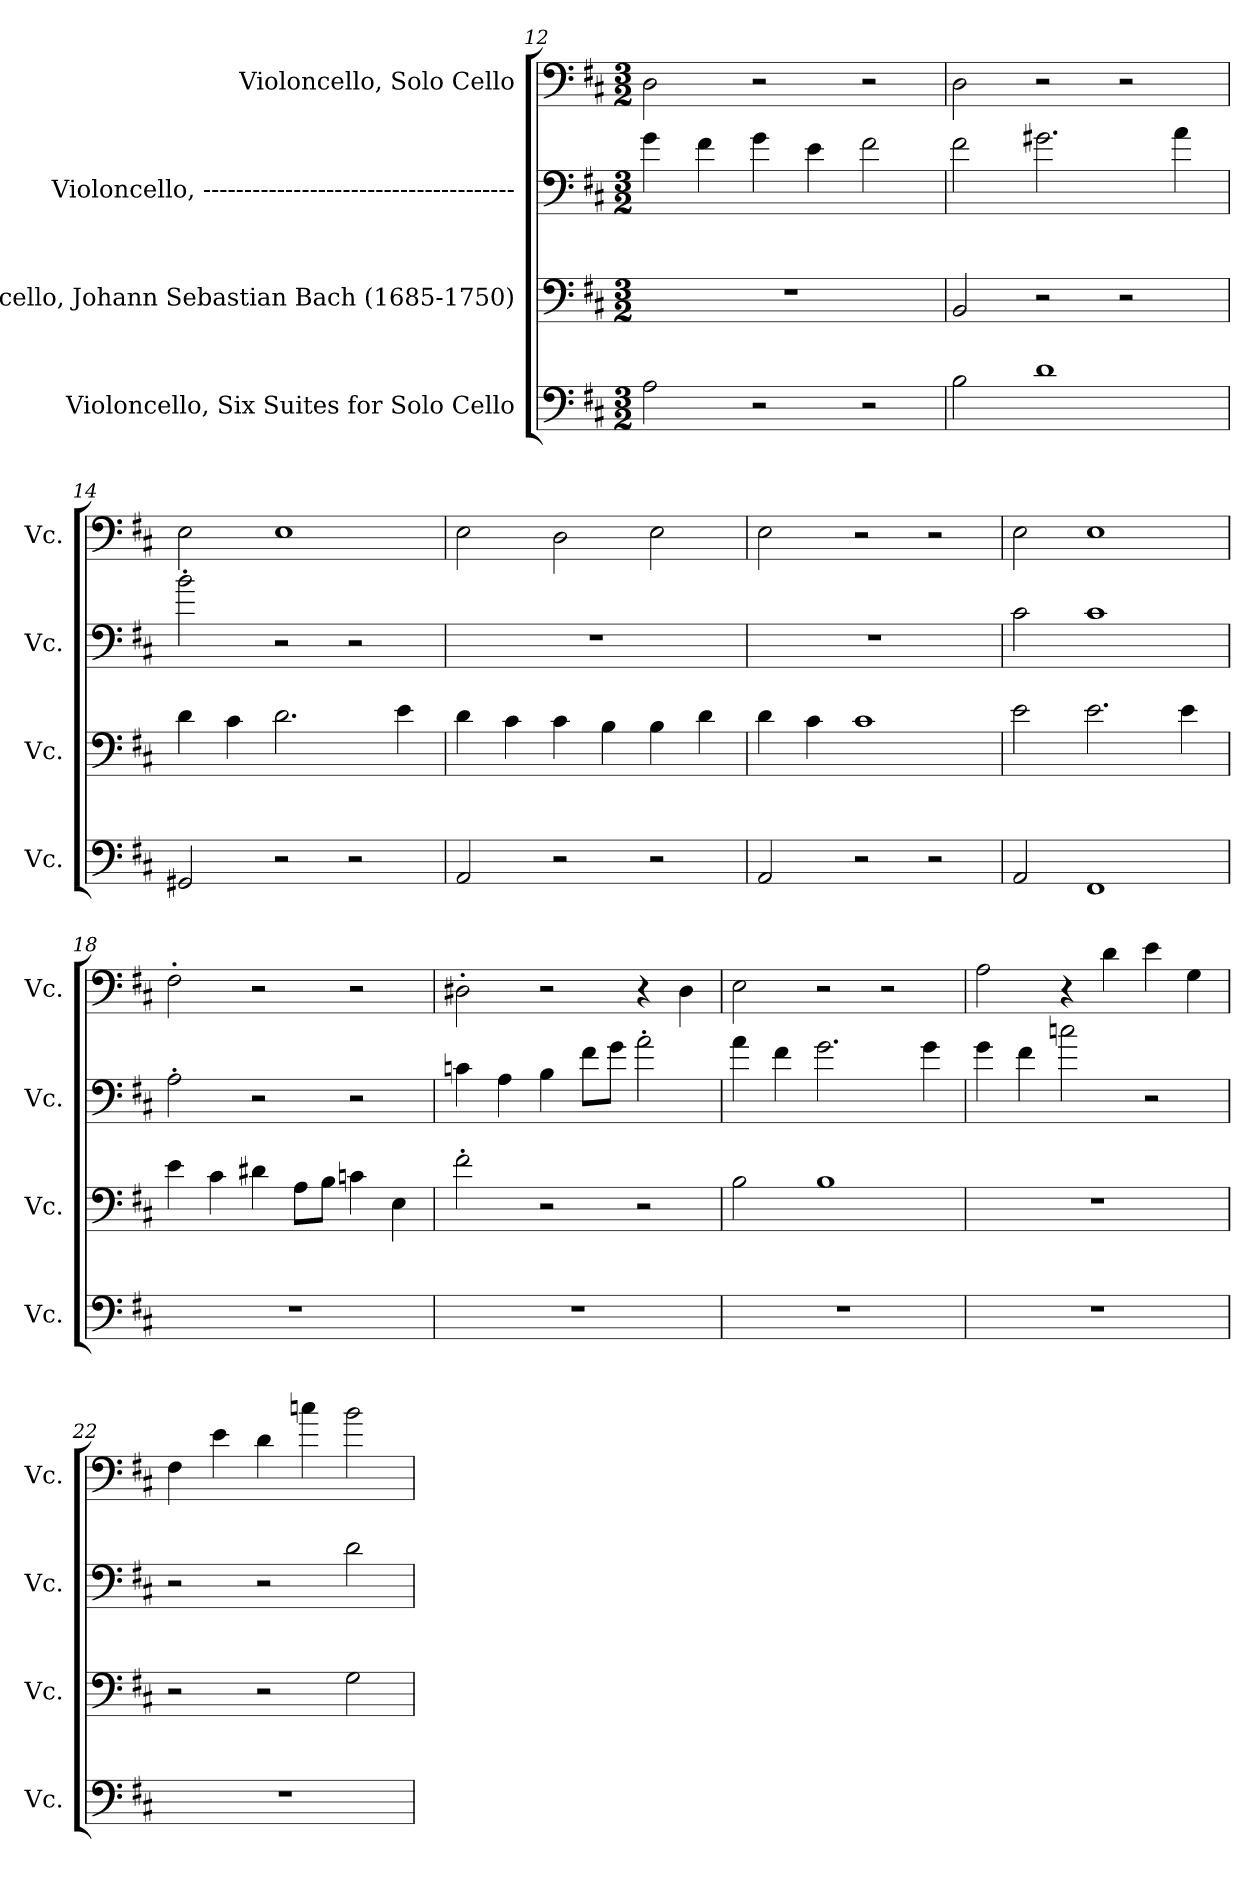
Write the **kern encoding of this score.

**kern	**kern	**kern	**kern
*part4	*part3	*part2	*part1
*staff4	*staff3	*staff2	*staff1
*I"Violoncello, Six Suites for Solo Cello	*I"Violoncello, Johann Sebastian Bach  (1685-1750)	*I"Violoncello, --------------------------------------	*I"Violoncello, Solo Cello
*I'Vc.	*I'Vc.	*I'Vc.	*I'Vc.
*clefF4	*clefF4	*clefF4	*clefF4
*k[f#c#]	*k[f#c#]	*k[f#c#]	*k[f#c#]
*M3/2	*M3/2	*M3/2	*M3/2
=12	=12	=12	=12
2A\	1.r	4g\	2D\
.	.	4f#\	.
2r	.	4g\	2r
.	.	4e\	.
2r	.	2f#\	2r
=13	=13	=13	=13
2B\	2BB/	2f#\	2D\
1d	2r	2.g#X\	2r
.	2r	.	2r
.	.	4a\	.
=14	=14	=14	=14
2GG#X/	4d\	2b'\	2E\
.	4c#\	.	.
2r	2.d\	2r	1E
2r	.	2r	.
.	4e\	.	.
!!LO:PB:g=z
=15	=15	=15	=15
2AA/	4d\	1.r	2E\
.	4c#\	.	.
2r	4c#\	.	2D\
.	4B\	.	.
2r	4B\	.	2E\
.	4d\	.	.
=16	=16	=16	=16
2AA/	4d\	1.r	2E\
.	4c#\	.	.
2r	1c#	.	2r
2r	.	.	2r
=17	=17	=17	=17
2AA/	2e\	2c#\	2E\
1FF#	2.e\	1c#	1E
.	4e\	.	.
=18	=18	=18	=18
1.r	4e\	2A'\	2F#'\
.	4c#\	.	.
.	4d#X\	2r	2r
.	8A\L	.	.
.	8B\J	.	.
.	4cn\	2r	2r
.	4E\	.	.
=19	=19	=19	=19
1.r	2f#'\	4cn\	2D#X'\
.	.	4A\	.
.	2r	4B\	2r
.	.	8f#\L	.
.	.	8g\J	.
.	2r	2a'\	4r
.	.	.	4D#\
!!LO:LB:g=z
=20	=20	=20	=20
1.r	2B\	4a\	2E\
.	.	4f#\	.
.	1B	2.g\	2r
.	.	.	2r
.	.	4g\	.
=21	=21	=21	=21
1.r	1.r	4g\	2A\
.	.	4f#\	.
.	.	2ccn\	4r
.	.	.	4d\
.	.	2r	4e\
.	.	.	4G\
=22	=22	=22	=22
1.r	2r	2r	4F#\
.	.	.	4e\
.	2r	2r	4d\
.	.	.	4ccn\
.	2G\	2d\	2b\
=	=	=	=
*-	*-	*-	*-
